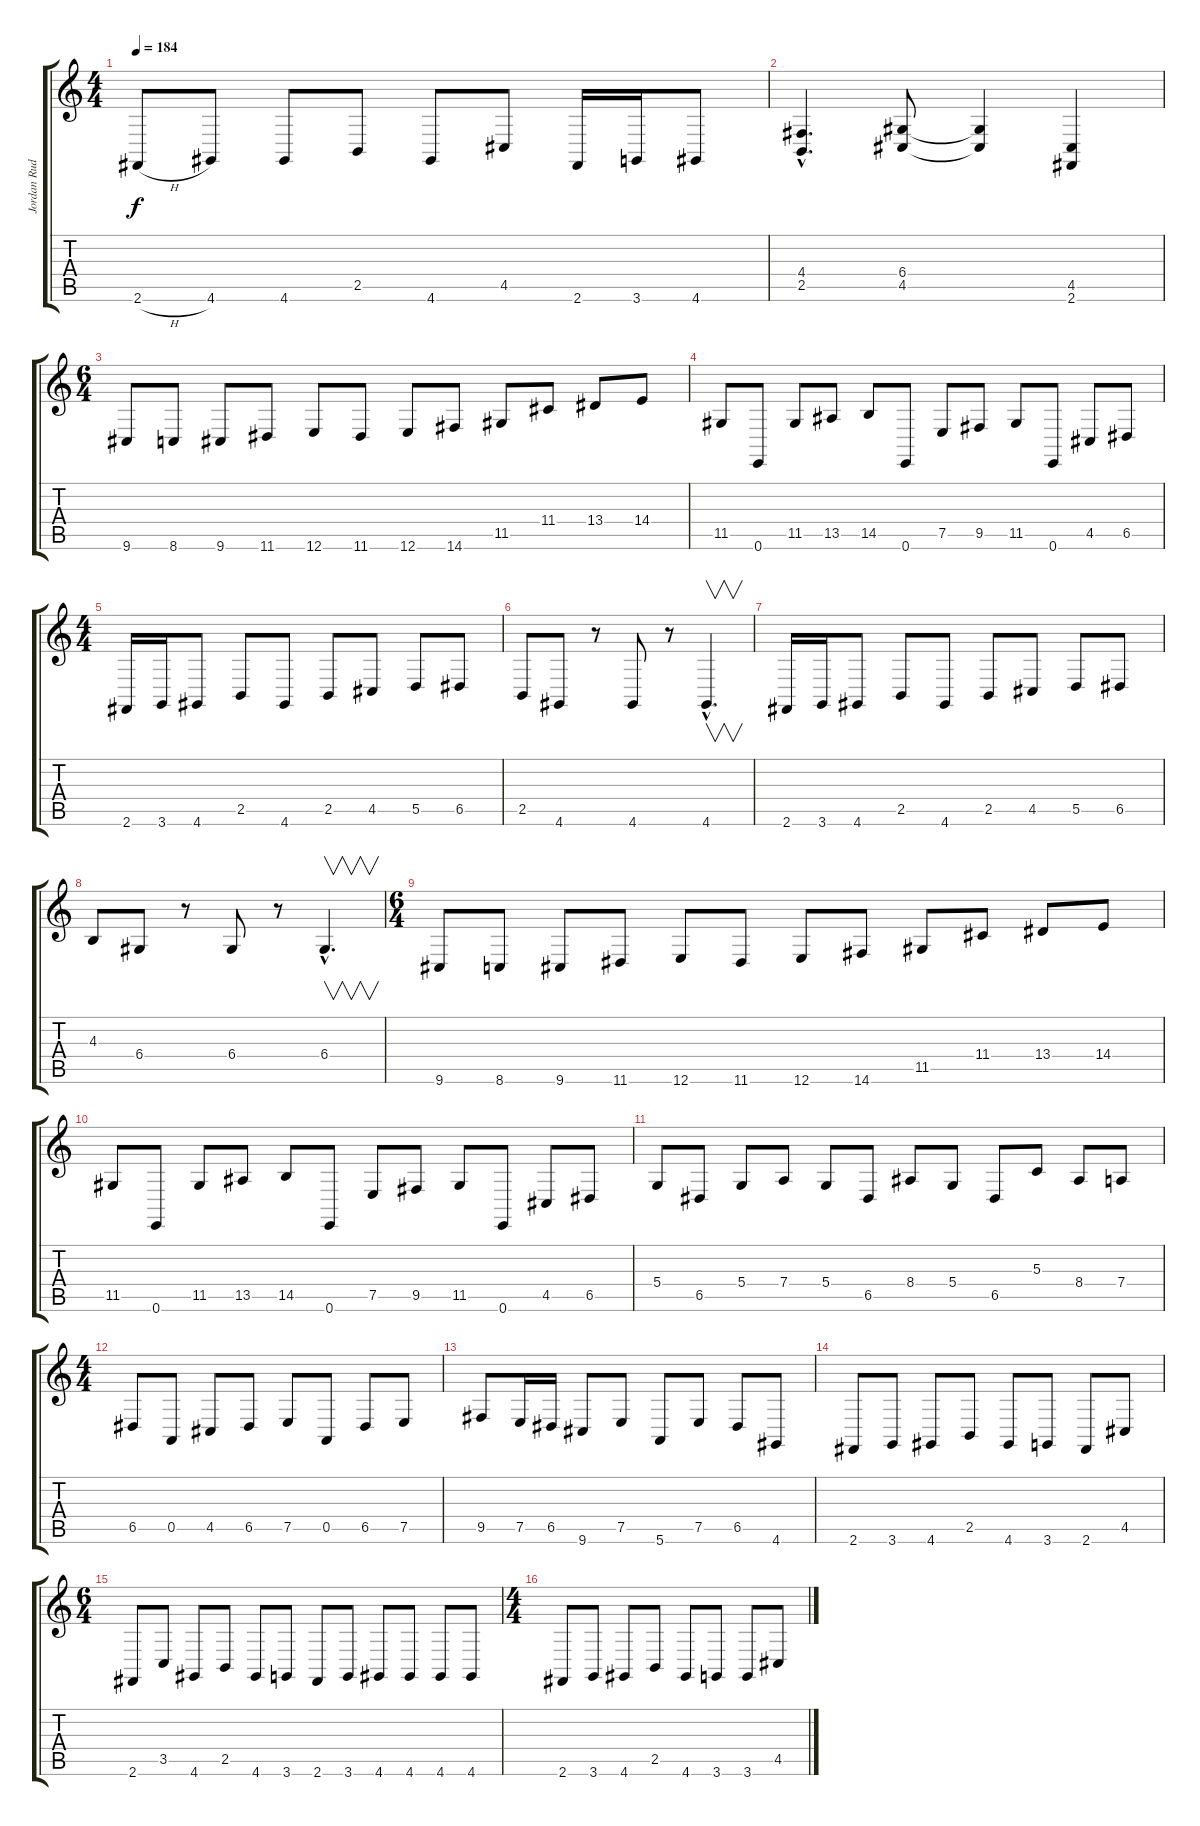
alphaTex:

\track ("Jordan Rudess - Keyboard" "Jordan Rud") {instrument stringensemble1}
\staff {score tabs}
\tuning (E4 B3 G3 D3 A2 E2) {hide}
\ts (4 4)
\tempo 184
\clef g2
\ks c
2.6{h}.8{dy f} 4.6.8 4.6.8 2.5.8 4.6.8 4.5.8 2.6.16 3.6.16 4.6.8 |
(4.4{hac} 2.5{hac}).4{d} (6.4 4.5).8 (6.4{t} 4.5{t}).4 (4.5 2.6).4 |
\ts (6 4)
9.6.8 8.6.8 9.6.8 11.6.8 12.6.8 11.6.8 12.6.8 14.6.8 11.5.8 11.4.8 13.4.8 14.4.8 |
11.5.8 0.6.8 11.5.8 13.5.8 14.5.8 0.6.8 7.5.8 9.5.8 11.5.8 0.6.8 4.5.8 6.5.8 |
\ts (4 4)
2.6.16 3.6.16 4.6.8 2.5.8 4.6.8 2.5.8 4.5.8 5.5.8 6.5.8 |
2.5.8 4.6.8 r.8 4.6.8 r.8 4.6{hac}.4{v d} |
2.6.16 3.6.16 4.6.8 2.5.8 4.6.8 2.5.8 4.5.8 5.5.8 6.5.8 |
4.3.8 6.4.8 r.8 6.4.8 r.8 6.4{hac}.4{v d} |
\ts (6 4)
9.6.8 8.6.8 9.6.8 11.6.8 12.6.8 11.6.8 12.6.8 14.6.8 11.5.8 11.4.8 13.4.8 14.4.8 |
11.5.8 0.6.8 11.5.8 13.5.8 14.5.8 0.6.8 7.5.8 9.5.8 11.5.8 0.6.8 4.5.8 6.5.8 |
5.4.8 6.5.8 5.4.8 7.4.8 5.4.8 6.5.8 8.4.8 5.4.8 6.5.8 5.3.8 8.4.8 7.4.8 |
\ts (4 4)
6.5.8 0.5.8 4.5.8 6.5.8 7.5.8 0.5.8 6.5.8 7.5.8 |
9.5.8 7.5.16 6.5.16 9.6.8 7.5.8 5.6.8 7.5.8 6.5.8 4.6.8 |
2.6.8 3.6.8 4.6.8 2.5.8 4.6.8 3.6.8 2.6.8 4.5.8 |
\ts (6 4)
2.6.8 3.5.8 4.6.8 2.5.8 4.6.8 3.6.8 2.6.8 3.6.8 4.6.8 4.6.8 4.6.8 4.6.8 |
\ts (4 4)
2.6.8 3.6.8 4.6.8 2.5.8 4.6.8 3.6.8 3.6.8 4.5.8
